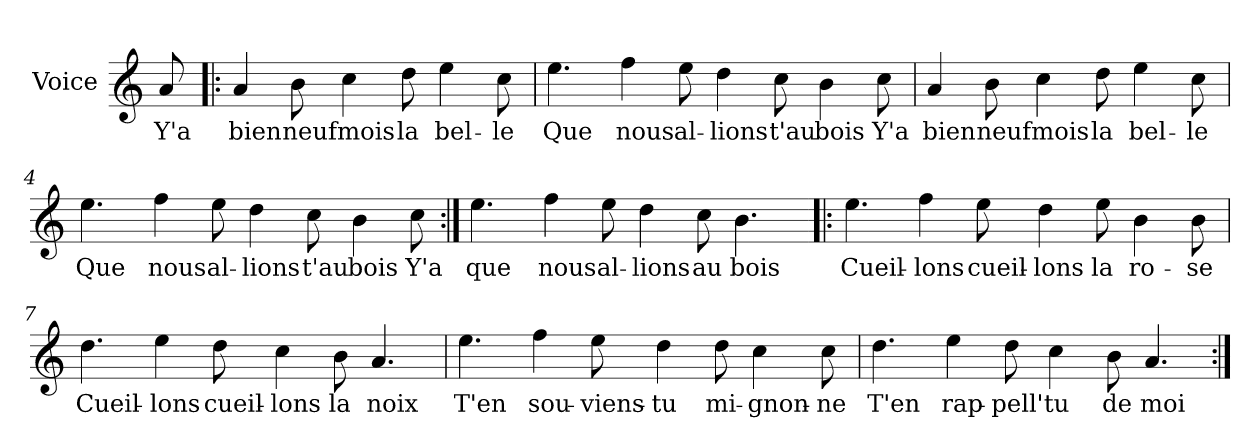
**kern	**text
*part1	*part1
*staff1	*staff1
*I"Voice	*
*I'V	*
*clefG2	*
*k[]	*
*C:	*
=	=
8a/	Y'a
=1!|:	=1!|:
4a/	bien
8b\	neuf
4cc\	mois
8dd\	la
4ee\	bel-
8cc\	-le
=2	=2
4.ee\	Que
4ff\	nous
8ee\	al-
4dd\	-lions
8cc\	t'au
4b\	bois
8cc\	Y'a
=3	=3
4a/	bien
8b\	neuf
4cc\	mois
8dd\	la
4ee\	bel-
8cc\	-le
!!LO:LB:g=z
=4	=4
4.ee\	Que
4ff\	nous
8ee\	al-
4dd\	-lions
8cc\	t'au
4b\	bois
8cc\	Y'a
=5:|!	=5:|!
4.ee\	que
4ff\	nous
8ee\	al-
4dd\	-lions
8cc\	au
4.b\	bois
=6!|:	=6!|:
4.ee\	Cueil-
4ff\	-lons
8ee\	cueil-
4dd\	-lons
8ee\	la
4b\	ro-
8b\	-se
!!LO:LB:g=z
=7	=7
4.dd\	Cueil-
4ee\	-lons
8dd\	cueil-
4cc\	-lons
8b\	la
4.a/	noix
=8	=8
4.ee\	T'en
4ff\	sou-
8ee\	-viens-
4dd\	-tu
8dd\	mi-
4cc\	-gnon-
8cc\	-ne
=9	=9
4.dd\	T'en
4ee\	rap-
8dd\	-pell'
4cc\	tu
8b\	de
4.a/	moi
=:|!	=:|!
*-	*-
